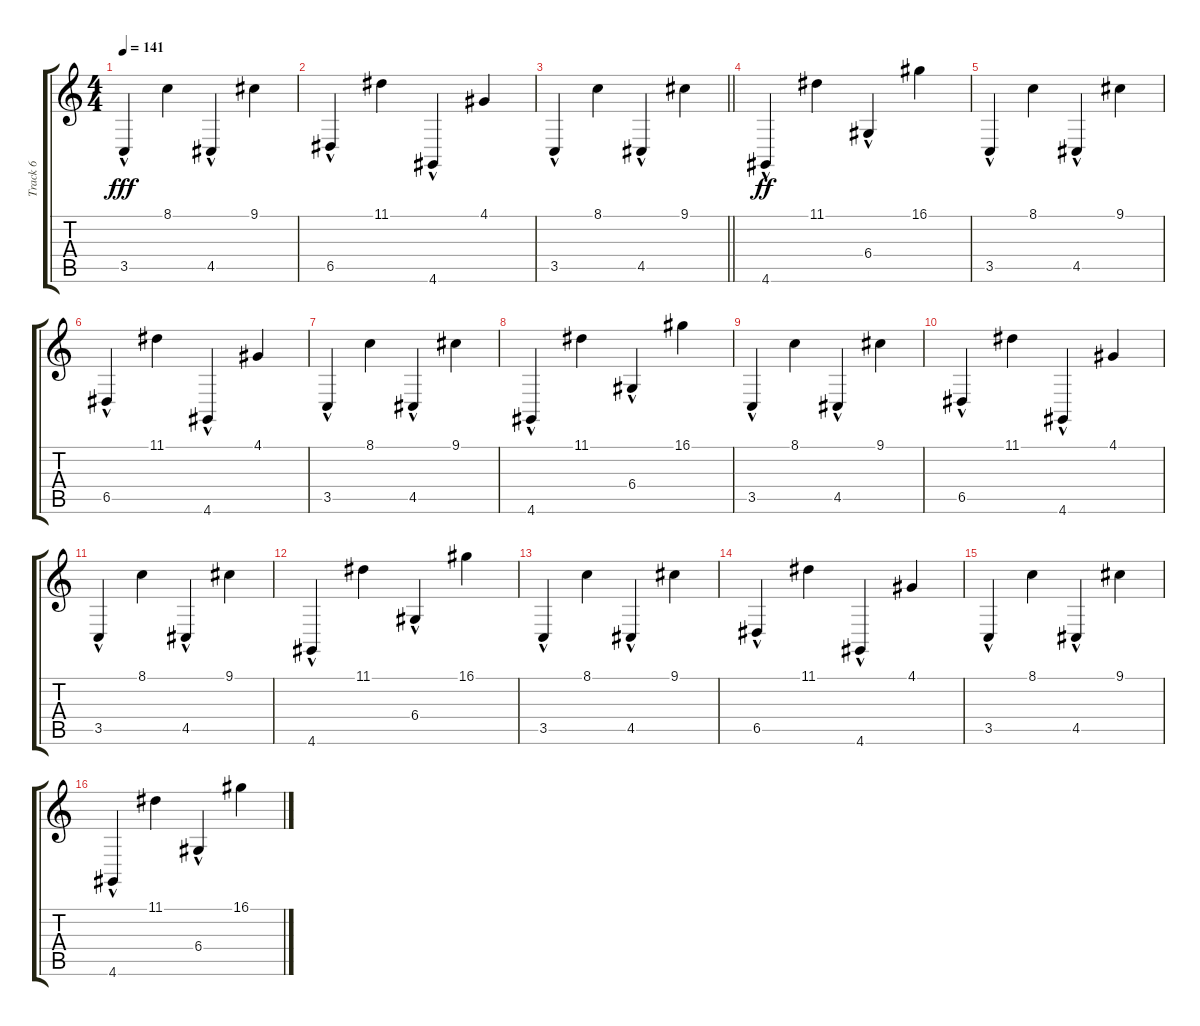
\track ("Track 6" "Track 6") {instrument electricpiano1}
\staff {score tabs}
\tuning (E4 B3 G3 D3 A2 E2) {hide}
\ts (4 4)
\tempo 141
\clef g2
\ks c
3.5{hac}.4{dy fff} 8.1.4 4.5{hac}.4 9.1.4 |
6.5{hac}.4 11.1.4 4.6{hac}.4 4.1.4 |
\barLineRight lightlight
3.5{hac}.4 8.1.4 4.5{hac}.4 9.1.4 |
4.6{hac}.4{dy ff} 11.1.4 6.4{hac}.4 16.1.4 |
3.5{hac}.4 8.1.4 4.5{hac}.4 9.1.4 |
6.5{hac}.4 11.1.4 4.6{hac}.4 4.1.4 |
3.5{hac}.4 8.1.4 4.5{hac}.4 9.1.4 |
4.6{hac}.4 11.1.4 6.4{hac}.4 16.1.4 |
3.5{hac}.4 8.1.4 4.5{hac}.4 9.1.4 |
6.5{hac}.4 11.1.4 4.6{hac}.4 4.1.4 |
3.5{hac}.4 8.1.4 4.5{hac}.4 9.1.4 |
4.6{hac}.4 11.1.4 6.4{hac}.4 16.1.4 |
3.5{hac}.4 8.1.4 4.5{hac}.4 9.1.4 |
6.5{hac}.4 11.1.4 4.6{hac}.4 4.1.4 |
3.5{hac}.4 8.1.4 4.5{hac}.4 9.1.4 |
4.6{hac}.4 11.1.4 6.4{hac}.4 16.1.4
